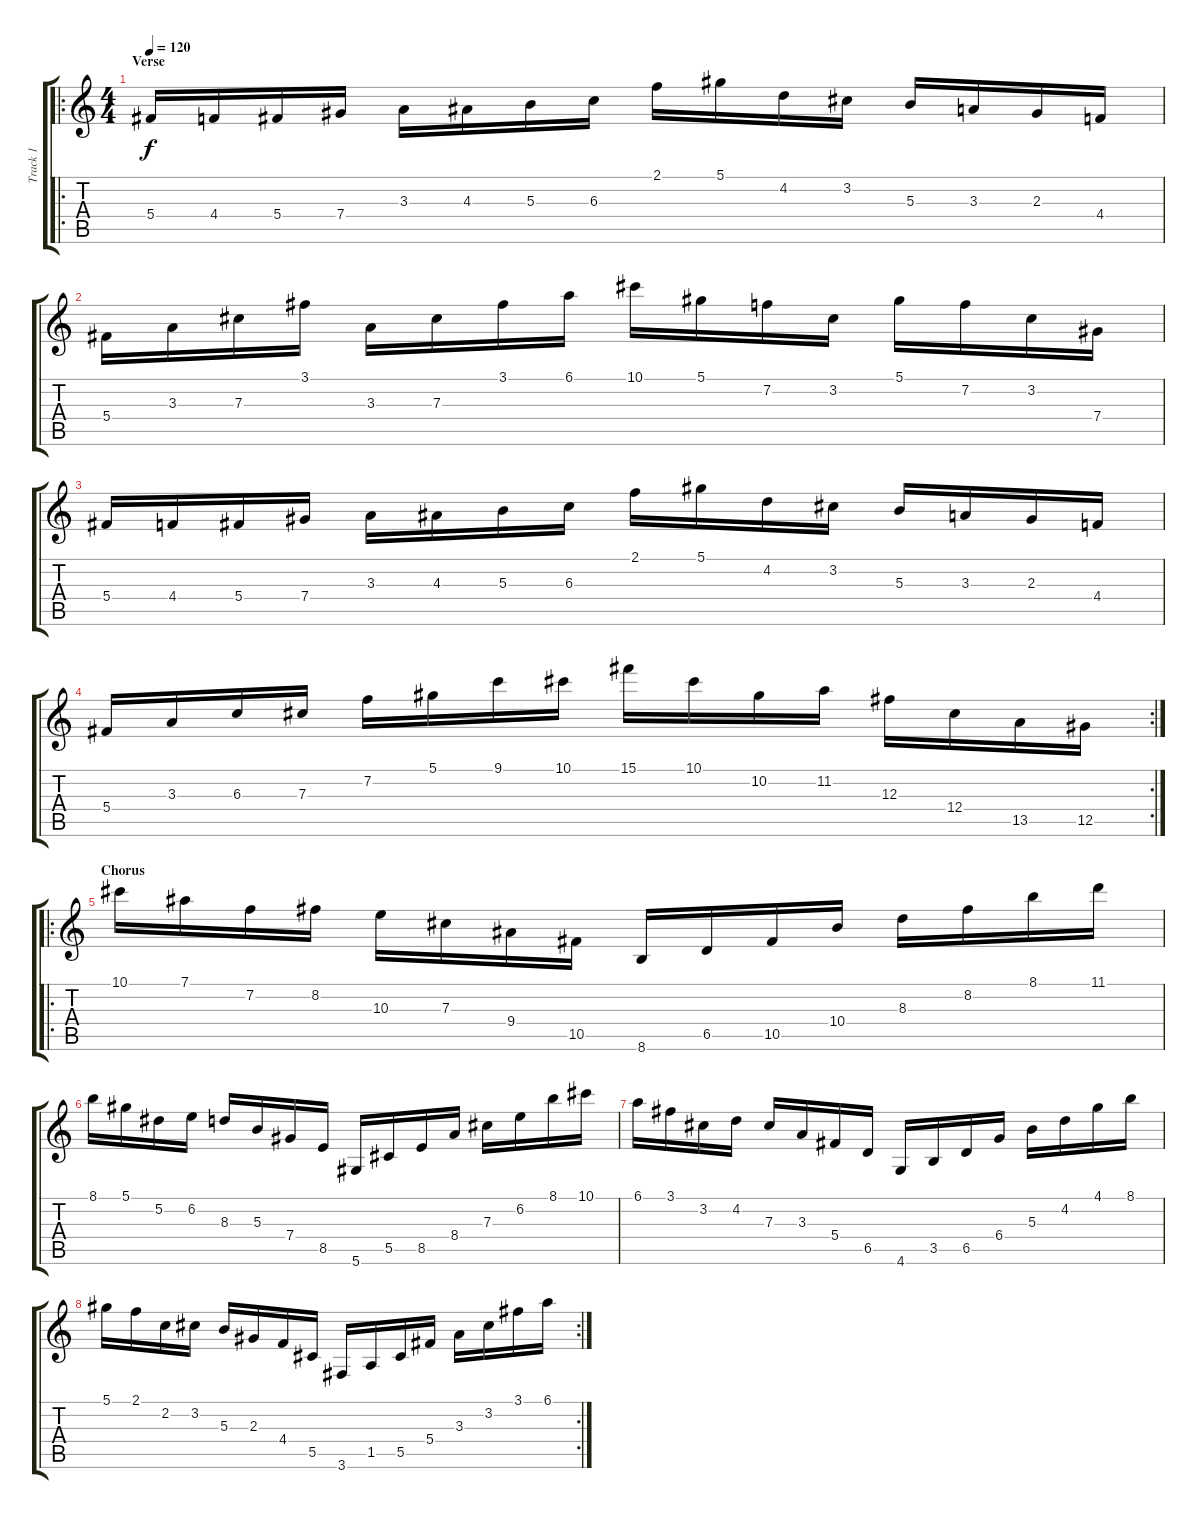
\track ("Track 1" "Track 1") {instrument overdrivenguitar}
\staff {score tabs}
\tuning (Eb4 Bb3 Gb3 Db3 Ab2 Eb2) {hide}
\ro
\ts (4 4)
\section ("" "Verse")
\tempo 120
\clef g2
\ks c
5.4.16{dy f} 4.4.16 5.4.16 7.4.16 3.3.16 4.3.16 5.3.16 6.3.16 2.1.16 5.1.16 4.2.16 3.2.16 5.3.16 3.3.16 2.3.16 4.4.16 |
5.4.16 3.3.16 7.3.16 3.1.16 3.3.16 7.3.16 3.1.16 6.1.16 10.1.16 5.1.16 7.2.16 3.2.16 5.1.16 7.2.16 3.2.16 7.4.16 |
5.4.16 4.4.16 5.4.16 7.4.16 3.3.16 4.3.16 5.3.16 6.3.16 2.1.16 5.1.16 4.2.16 3.2.16 5.3.16 3.3.16 2.3.16 4.4.16 |
\rc 2
5.4.16 3.3.16 6.3.16 7.3.16 7.2.16 5.1.16 9.1.16 10.1.16 15.1.16 10.1.16 10.2.16 11.2.16 12.3.16 12.4.16 13.5.16 12.5.16 |
\ro
\section ("" "Chorus")
10.1.16 7.1.16 7.2.16 8.2.16 10.3.16 7.3.16 9.4.16 10.5.16 8.6.16 6.5.16 10.5.16 10.4.16 8.3.16 8.2.16 8.1.16 11.1.16 |
8.1.16 5.1.16 5.2.16 6.2.16 8.3.16 5.3.16 7.4.16 8.5.16 5.6.16 5.5.16 8.5.16 8.4.16 7.3.16 6.2.16 8.1.16 10.1.16 |
6.1.16 3.1.16 3.2.16 4.2.16 7.3.16 3.3.16 5.4.16 6.5.16 4.6.16 3.5.16 6.5.16 6.4.16 5.3.16 4.2.16 4.1.16 8.1.16 |
\rc 2
5.1.16 2.1.16 2.2.16 3.2.16 5.3.16 2.3.16 4.4.16 5.5.16 3.6.16 1.5.16 5.5.16 5.4.16 3.3.16 3.2.16 3.1.16 6.1.16
